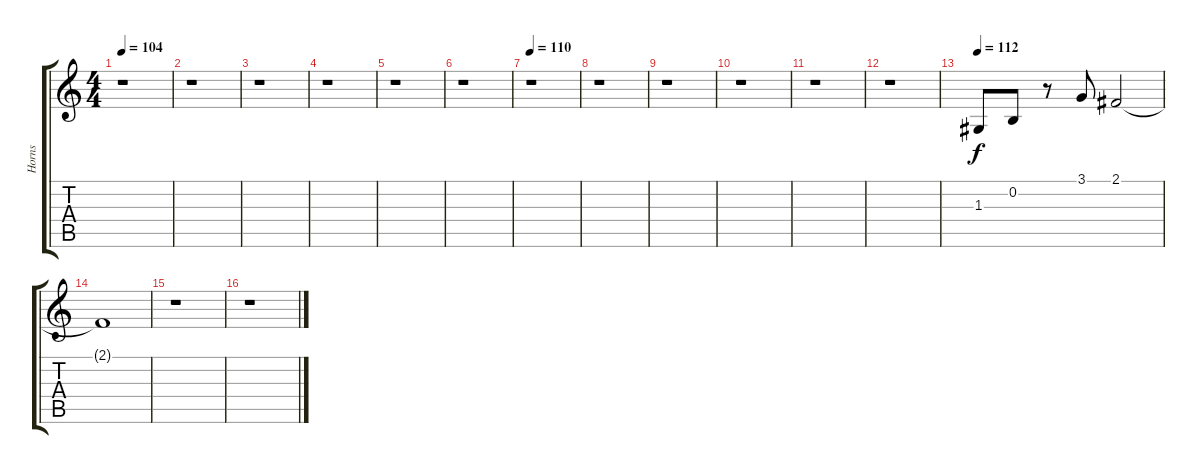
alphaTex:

\track ("Horns" "Horns") {instrument frenchhorn}
\staff {score tabs}
\tuning (E4 B3 G3 D3 A2 E2) {hide}
\ts (4 4)
\tempo 104
\clef g2
\ks c
r.1{dy f} |
r.1 |
r.1 |
r.1 |
r.1 |
r.1 |
\tempo 110
r.1 |
r.1 |
r.1 |
r.1 |
r.1 |
r.1 |
\tempo 112
1.3.8 0.2.8 r.8 3.1.8 2.1.2 |
2.1{t}.1 |
r.1 |
r.1
